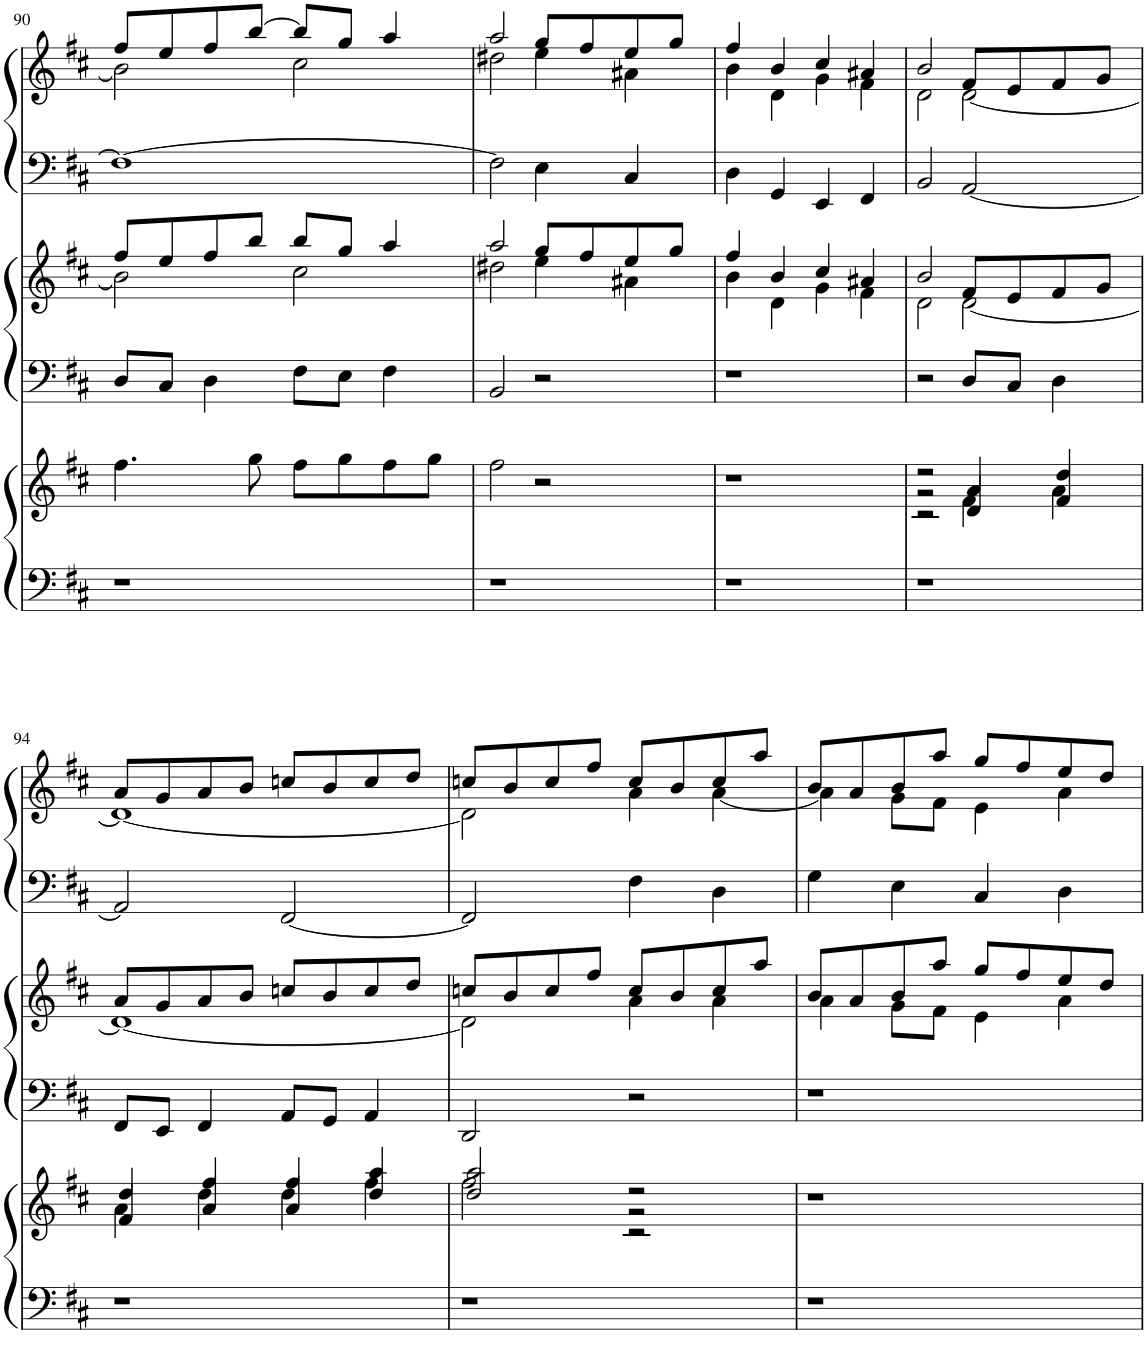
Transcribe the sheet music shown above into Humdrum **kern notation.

**kern	**kern	**kern	**kern	**kern	**kern
*part3	*part3	*part2	*part2	*part1	*part1
*staff6	*staff5	*staff4	*staff3	*staff2	*staff1
*I"Harpsichord 3	*	*I"Harpsichord 2	*	*I"Harpsichord 1	*
*I'Hp	*	*I'Hp	*	*I'Hp	*
!!LO:PB:g=z
*clefF4	*clefG2	*clefF4	*clefG2	*clefF4	*clefG2
*k[f#c#]	*k[f#c#]	*k[f#c#]	*k[f#c#]	*k[f#c#]	*k[f#c#]
*M4/4	*M4/4	*M4/4	*M4/4	*M4/4	*M4/4
=90	=90	=90	=90	=90	=90
*	*	*	*^	*	*^
1r	4.ff#\	8D/L	8ff#/L	2b\]	1F#_	8ff#/L	2b\]
.	.	8C#/J	8ee/	.	.	8ee/	.
.	.	4D\	8ff#/	.	.	8ff#/	.
.	8gg\	.	8bb/J	.	.	[8bb/J	.
.	8ff#\L	8F#\L	8bb/L	2cc#\	.	8bb/L]	2cc#\
.	8gg\	8E\J	8gg/J	.	.	8gg/J	.
.	8ff#\	4F#\	4aa/	.	.	4aa/	.
.	8gg\J	.	.	.	.	.	.
=91	=91	=91	=91	=91	=91	=91	=91
1r	2ff#\	2BB/	2aa/	2dd#X\	2F#\]	2aa/	2dd#X\
.	2r	2r	8gg/L	4ee\	4E\	8gg/L	4ee\
.	.	.	8ff#/	.	.	8ff#/	.
.	.	.	8ee/	4a#X\	4C#/	8ee/	4a#X\
.	.	.	8gg/J	.	.	8gg/J	.
=92	=92	=92	=92	=92	=92	=92	=92
1r	1r	1r	4ff#/	4b\	4D\	4ff#/	4b\
.	.	.	4b/	4d\	4GG/	4b/	4d\
.	.	.	4cc#/	4g\	4EE/	4cc#/	4g\
.	.	.	4a#X/	4f#\	4FF#/	4a#X/	4f#\
=93	=93	=93	=93	=93	=93	=93	=93
*	*^	*	*	*	*	*	*
*	*	*^	*	*	*	*	*	*
1r	2r	2r	2r	2r	2b/	2d\	2BB/	2b/	2d\
.	4a/	4f#\	4d/	8D/L	8f#/L	[2d\	[2AA/	8f#/L	[2d\
.	.	.	.	8C#/J	8e/	.	.	8e/	.
.	4dd/	4a\	4f#/	4D\	8f#/	.	.	8f#/	.
.	.	.	.	.	8g/J	.	.	8g/J	.
!!LO:LB:g=z	!!
=94	=94	=94	=94	=94	=94	=94	=94	=94	=94
1r	4dd/	4a\	4f#/	8FF#/L	8a/L	1d_	2AA/]	8a/L	1d_
.	.	.	.	8EE/J	8g/	.	.	8g/	.
.	4ff#/	4dd\	4a/	4FF#/	8a/	.	.	8a/	.
.	.	.	.	.	8b/J	.	.	8b/J	.
.	4ff#/	4dd\	4a/	8AA/L	8ccn/L	.	[2FF#/	8ccn/L	.
.	.	.	.	8GG/J	8b/	.	.	8b/	.
.	4aa/	4ff#\	4dd/	4AA/	8cc/	.	.	8cc/	.
.	.	.	.	.	8dd/J	.	.	8dd/J	.
=95	=95	=95	=95	=95	=95	=95	=95	=95	=95
1r	2aa/	2ff#\	2dd/	2DD/	8ccn/L	2d\]	2FF#/]	8ccn/L	2d\]
.	.	.	.	.	8b/	.	.	8b/	.
.	.	.	.	.	8cc/	.	.	8cc/	.
.	.	.	.	.	8ff#/J	.	.	8ff#/J	.
.	2r	2r	2r	2r	8cc/L	4a\	4F#\	8cc/L	4a\
.	.	.	.	.	8b/	.	.	8b/	.
.	.	.	.	.	8cc/	4a\	4D\	8cc/	[4a\
.	.	.	.	.	8aa/J	.	.	8aa/J	.
*	*v	*v	*v	*	*	*	*	*	*
=96	=96	=96	=96	=96	=96	=96	=96
1r	1r	1r	8b/L	4a\	4G\	8b/L	4a\]
.	.	.	8a/	.	.	8a/	.
.	.	.	8b/	8g\L	4E\	8b/	8g\L
.	.	.	8aa/J	8f#\J	.	8aa/J	8f#\J
.	.	.	8gg/L	4e\	4C#/	8gg/L	4e\
.	.	.	8ff#/	.	.	8ff#/	.
.	.	.	8ee/	4a\	4D\	8ee/	4a\
.	.	.	8dd/J	.	.	8dd/J	.
*	*	*	*v	*v	*	*v	*v
=	=	=	=	=	=
*-	*-	*-	*-	*-	*-
